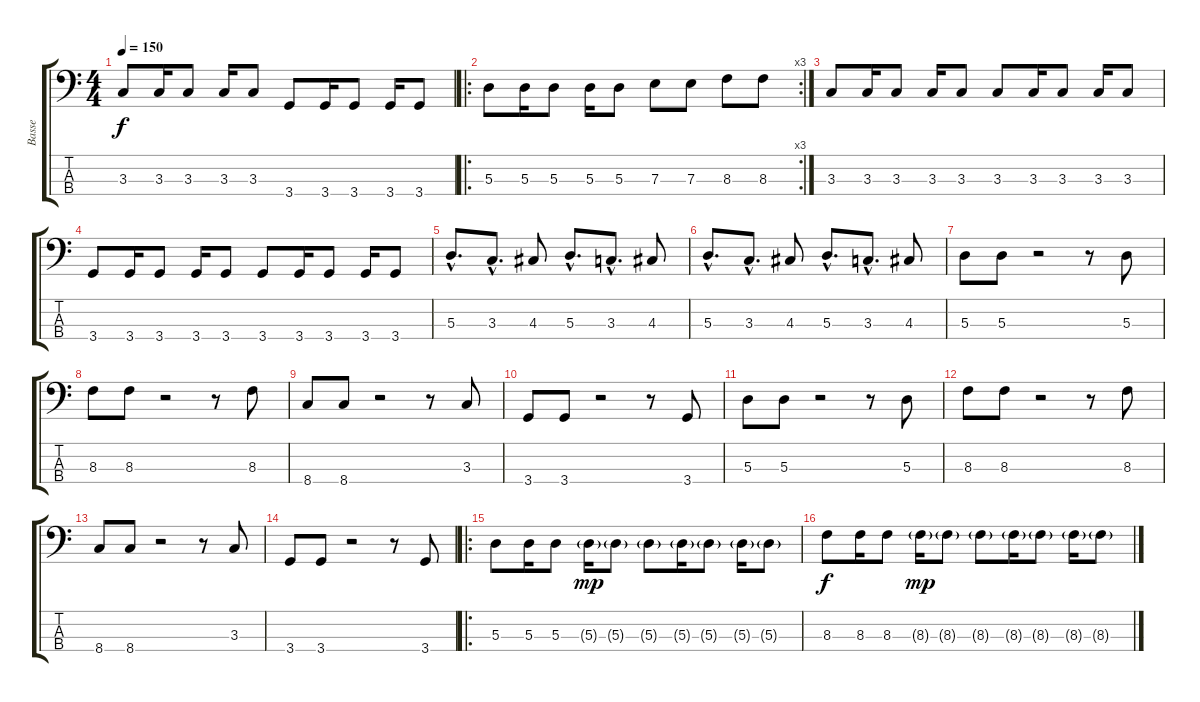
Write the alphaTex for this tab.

\track ("Basse" "Basse") {instrument electricbassfinger}
\staff {score tabs}
\tuning (G2 D2 A1 E1) {hide}
\ts (4 4)
\tempo 150
\clef f4
\ks c
3.3.8{dy f} 3.3.16 3.3.8 3.3.16 3.3.8 3.4.8 3.4.16 3.4.8 3.4.16 3.4.8 |
\ro
\rc 3
5.3.8 5.3.16 5.3.8 5.3.16 5.3.8 7.3.8 7.3.8 8.3.8 8.3.8 |
3.3.8 3.3.16 3.3.8 3.3.16 3.3.8 3.3.8 3.3.16 3.3.8 3.3.16 3.3.8 |
3.4.8 3.4.16 3.4.8 3.4.16 3.4.8 3.4.8 3.4.16 3.4.8 3.4.16 3.4.8 |
5.3{hac}.8{d} 3.3{hac}.8{d} 4.3.8 5.3{hac}.8{d} 3.3{hac}.8{d} 4.3.8 |
5.3{hac}.8{d} 3.3{hac}.8{d} 4.3.8 5.3{hac}.8{d} 3.3{hac}.8{d} 4.3.8 |
5.3.8 5.3.8 r.2 r.8 5.3.8 |
8.3.8 8.3.8 r.2 r.8 8.3.8 |
8.4.8 8.4.8 r.2 r.8 3.3.8 |
3.4.8 3.4.8 r.2 r.8 3.4.8 |
5.3.8 5.3.8 r.2 r.8 5.3.8 |
8.3.8 8.3.8 r.2 r.8 8.3.8 |
8.4.8 8.4.8 r.2 r.8 3.3.8 |
3.4.8 3.4.8 r.2 r.8 3.4.8 |
\ro
5.3.8 5.3.16 5.3.8 5.3{g}.16{dy mp} 5.3{g}.8 5.3{g}.8 5.3{g}.16 5.3{g}.8 5.3{g}.16 5.3{g}.8 |
8.3.8{dy f} 8.3.16 8.3.8 8.3{g}.16{dy mp} 8.3{g}.8 8.3{g}.8 8.3{g}.16 8.3{g}.8 8.3{g}.16 8.3{g}.8
